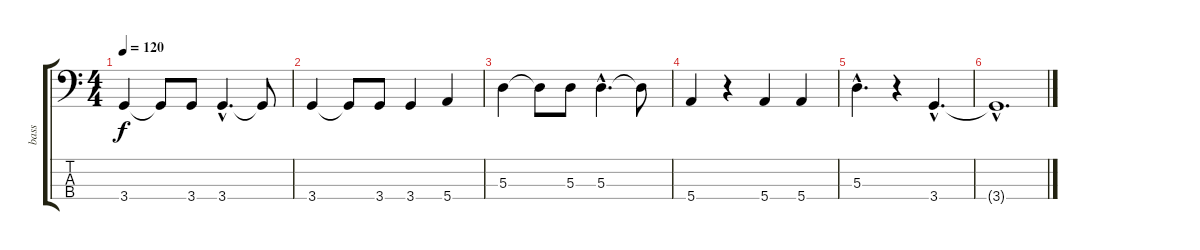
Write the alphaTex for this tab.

\track ("bass" "bass") {instrument electricbasspick}
\staff {score tabs}
\tuning (G2 D2 A1 E1) {hide}
\ts (4 4)
\tempo 120
\clef f4
\ks c
3.4.4{dy f} 3.4{t}.8 3.4.8 3.4{hac}.4{d} 3.4{t}.8 |
3.4.4 3.4{t}.8 3.4.8 3.4.4 5.4.4 |
5.3.4 5.3{t}.8 5.3.8 5.3{hac}.4{d} 5.3{t}.8 |
5.4.4 r.4 5.4.4 5.4.4 |
5.3{hac}.4{d} r.4 3.4{hac}.4{d} |
3.4{hac t}.1{d}
